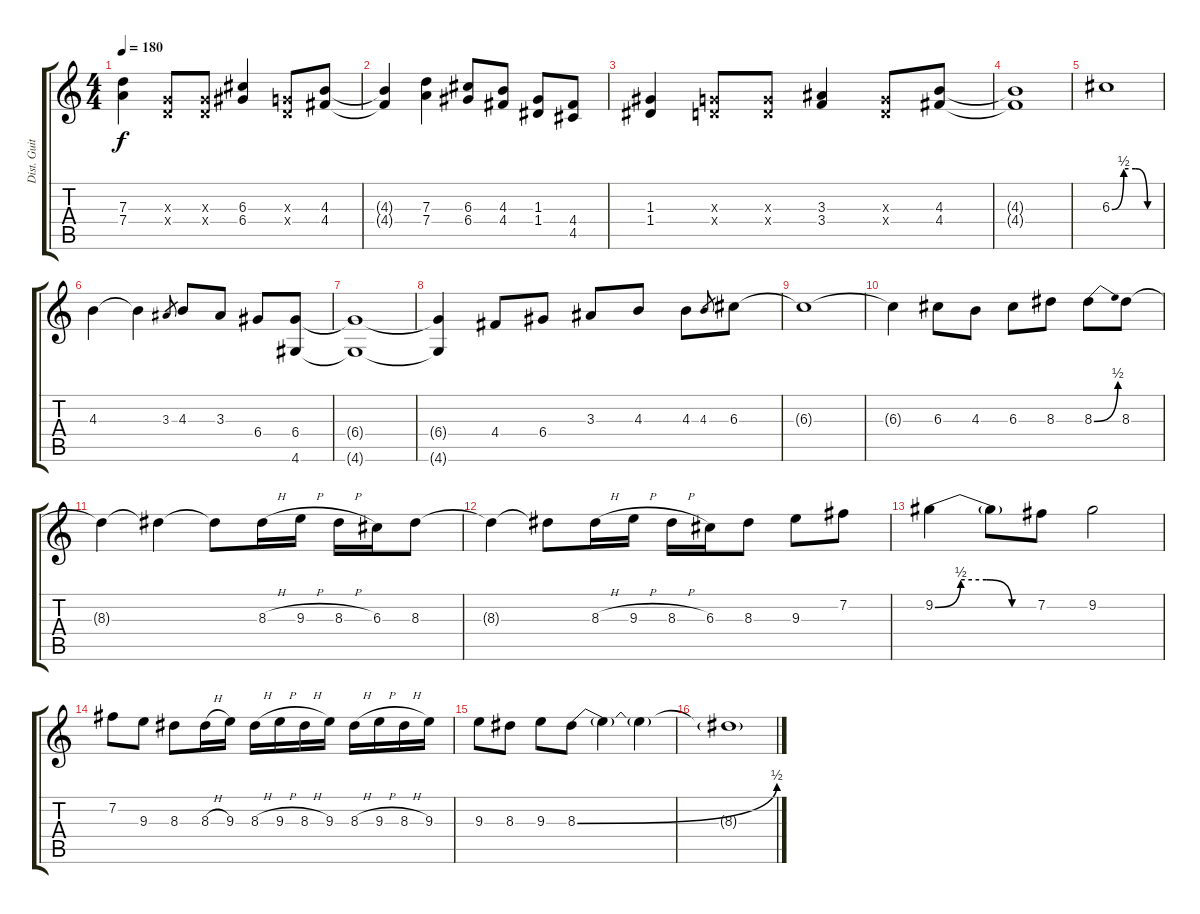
\track ("Dist. Guitar 1" "Dist. Guit") {instrument overdrivenguitar}
\staff {score tabs}
\tuning (E4 B3 G3 D3 A2 E2) {hide}
\ts (4 4)
\tempo 180
\clef g2
\ks c
(7.3 7.4).4{dy f} (0.3{x} 0.4{x}).8 (0.3{x} 0.4{x}).8 (6.3 6.4).4 (0.3{x} 0.4{x}).8 (4.3 4.4).8 |
(4.3{t} 4.4{t}).4 (7.3 7.4).4 (6.3 6.4).8 (4.3 4.4).8 (1.3 1.4).8 (4.4 4.5).8 |
(1.3 1.4).4 (0.3{x} 0.4{x}).8 (0.3{x} 0.4{x}).8 (3.3 3.4).4 (0.3{x} 0.4{x}).8 (4.3 4.4).8 |
(4.3{t} 4.4{t}).1 |
6.3{be (custom 0 0 15 2 30 2 45 0 60 0)}.1 |
4.3.4 4.3{t}.4 3.3.8{gr} 4.3.8 3.3.8 6.4.8 (6.4 4.6).8 |
(6.4{t} 4.6{t}).1 |
(6.4{t} 4.6{t}).4 4.4.8 6.4.8 3.3.8 4.3.8 4.3.8 4.3.8{gr} 6.3.8 |
6.3{t}.1 |
6.3{t}.4 6.3.8 4.3.8 6.3.8 8.3.8 8.3{be (bend 0 0 60 2)}.8 8.3.8 |
8.3{t}.4 8.3{t}.4 8.3{t}.8 8.3{h}.16 9.3{h}.16 8.3{h}.16 6.3.16 8.3.8 |
8.3{t}.4 8.3{t}.8 8.3{h}.16 9.3{h}.16 8.3{h}.16 6.3.16 8.3.8 9.3.8 7.2.8 |
9.2{be (custom 0 0 15 2 30 2 45 0 60 0)}.4 9.2{t}.8 7.2.8 9.2.2 |
7.2.8 9.3.8 8.3.8 8.3{h}.16 9.3.16 8.3{h}.16 9.3{h}.16 8.3{h}.16 9.3.16 8.3{h}.16 9.3{h}.16 8.3{h}.16 9.3.16 |
9.3.8 8.3.8 9.3.8 8.3{be (bend 0 0 60 2)}.8 8.3{t}.4 8.3{t}.4 |
8.3{t}.1
